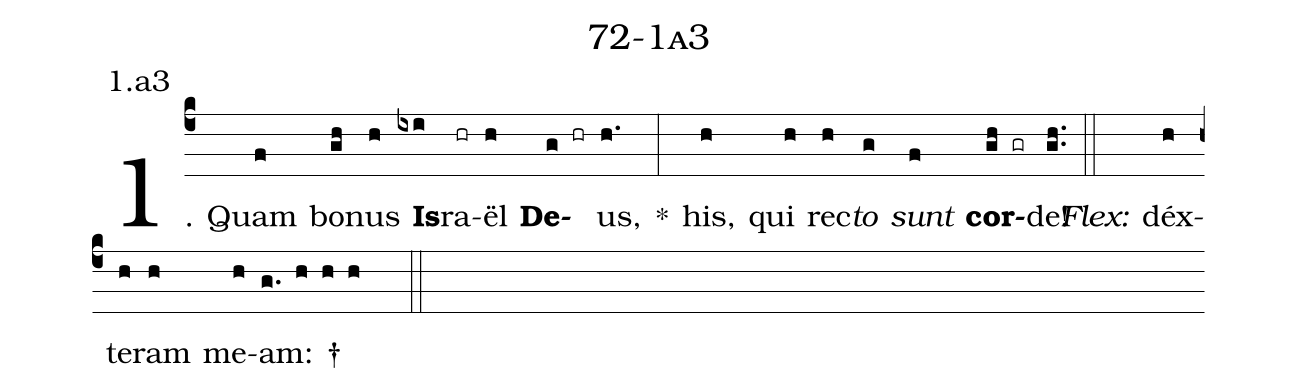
name: 72-1a3;
annotation: 1.a3;
%%
(c4)1. Quam(f) bo(gh)nus(h) <b>Is</b>(ixi)ra(hr)ël(h) <b>De</b>(g hr)us,(h.) *(:) his,(h) qui(h) rec(h)<i>to</i>(g) <i>sunt</i>(f) <b>cor</b>(gh gr)de!(gh..) (::)
<i>Flex:</i>()  déx(h)te(h)ram(h) me(h)am: †(g. h h h  ::)
